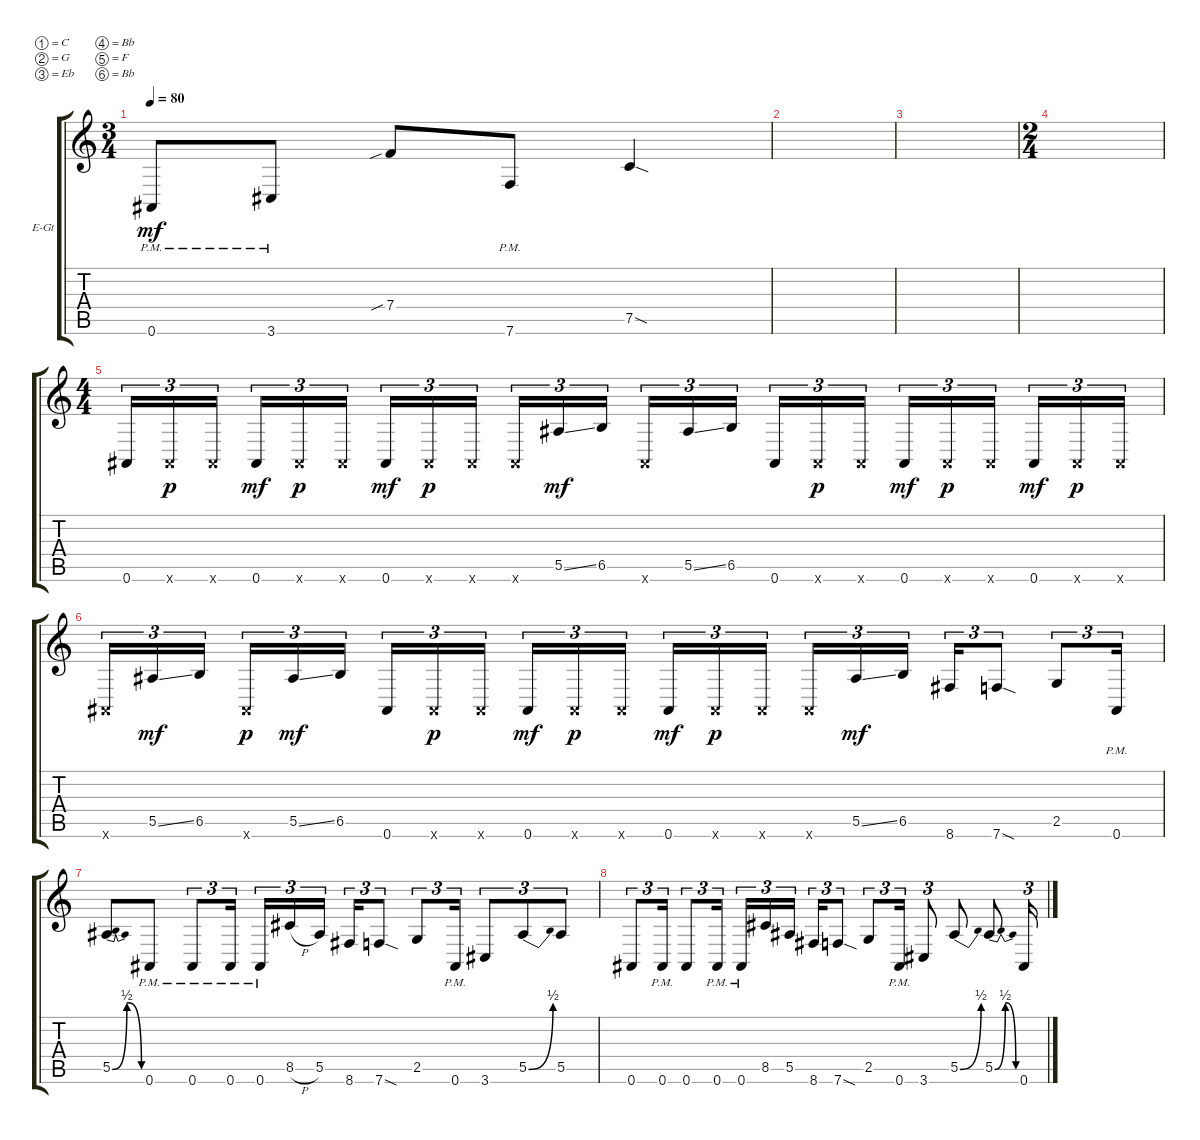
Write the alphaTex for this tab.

\bracketExtendMode groupsimilarinstruments
\firstSystemTrackNameOrientation horizontal
\otherSystemsTrackNameOrientation horizontal
\track ("Rhythm Guitar R" "E-Gt") {instrument distortionguitar}
\staff {score tabs}
\tuning (C4 G3 Eb3 Bb2 F2 Bb1)
\ts (3 4)
\tempo 80
\clef g2
\scale
0.487395
\ks c
0.6{pm}.8{dy mf} 3.6{pm}.8 7.4{sib}.8 7.6{pm}.8 7.5{sod}.4 |
\scale
0.256303 |
\scale
0.256303 |
\ts (2 4)
\scale
0.256303 |
\ts (4 4)
\scale
0.487395 0.6.16{tu (3 2)} 0.6{x}.16{tu (3 2) dy p} 0.6{x}.16{tu (3 2)} 0.6.16{tu (3 2) dy mf} 0.6{x}.16{tu (3 2) dy p} 0.6{x}.16{tu (3 2)} 0.6.16{tu (3 2) dy mf} 0.6{x}.16{tu (3 2) dy p} 0.6{x}.16{tu (3 2)} 0.6{x}.16{tu (3 2)} 5.5{ss}.16{tu (3 2) dy mf} 6.5.16{tu (3 2)} 0.6{x}.16{tu (3 2)} 5.5{ss}.16{tu (3 2)} 6.5.16{tu (3 2)} 0.6.16{tu (3 2)} 0.6{x}.16{tu (3 2) dy p} 0.6{x}.16{tu (3 2)} 0.6.16{tu (3 2) dy mf} 0.6{x}.16{tu (3 2) dy p} 0.6{x}.16{tu (3 2)} 0.6.16{tu (3 2) dy mf} 0.6{x}.16{tu (3 2) dy p} 0.6{x}.16{tu (3 2)} |
\scale
0.333333 0.6{x}.16{tu (3 2)} 5.5{ss}.16{tu (3 2) dy mf} 6.5.16{tu (3 2)} 0.6{x}.16{tu (3 2) dy p} 5.5{ss}.16{tu (3 2) dy mf} 6.5.16{tu (3 2)} 0.6.16{tu (3 2)} 0.6{x}.16{tu (3 2) dy p} 0.6{x}.16{tu (3 2)} 0.6.16{tu (3 2) dy mf} 0.6{x}.16{tu (3 2) dy p} 0.6{x}.16{tu (3 2)} 0.6.16{tu (3 2) dy mf} 0.6{x}.16{tu (3 2) dy p} 0.6{x}.16{tu (3 2)} 0.6{x}.16{tu (3 2)} 5.5{ss}.16{tu (3 2) dy mf} 6.5.16{tu (3 2)} 8.6.16{tu (3 2)} 7.6{sod}.8{tu (3 2)} 2.5.8{tu (3 2)} 0.6{pm}.16{tu (3 2)} |
\scale
0.333333 5.5{be (bendrelease 16.2 0 24 2 33.6 2 41.4 0)}.8 0.6{pm}.8 0.6{pm}.8{tu (3 2)} 0.6{pm}.16{tu (3 2)} 0.6{pm}.16{tu (3 2)} 8.5{h}.16{tu (3 2)} 5.5.16{tu (3 2)} 8.6.16{tu (3 2)} 7.6{sod}.8{tu (3 2)} 2.5.8{tu (3 2)} 0.6{pm}.16{tu (3 2)} 3.6.8{tu (3 2)} 5.5{be (bend 29.4 0 59.4 2)}.8{tu (3 2)} 5.5.8{tu (3 2)} |
\scale
0.333333 0.6.8{tu (3 2)} 0.6{pm}.16{tu (3 2)} 0.6.8{tu (3 2)} 0.6{pm}.16{tu (3 2)} 0.6{pm}.16{tu (3 2)} 8.5.16{tu (3 2)} 5.5.16{tu (3 2)} 8.6.16{tu (3 2)} 7.6{sod}.8{tu (3 2)} 2.5.8{tu (3 2)} 0.6{pm}.16{tu (3 2)} 3.6.8{tu (3 2)} 5.5{be (bend 29.4 0 59.4 2)}.8 5.5{be (bendrelease 16.2 0 24 2 33.6 2 41.4 0)}.8 0.6.16{tu (3 2)}
